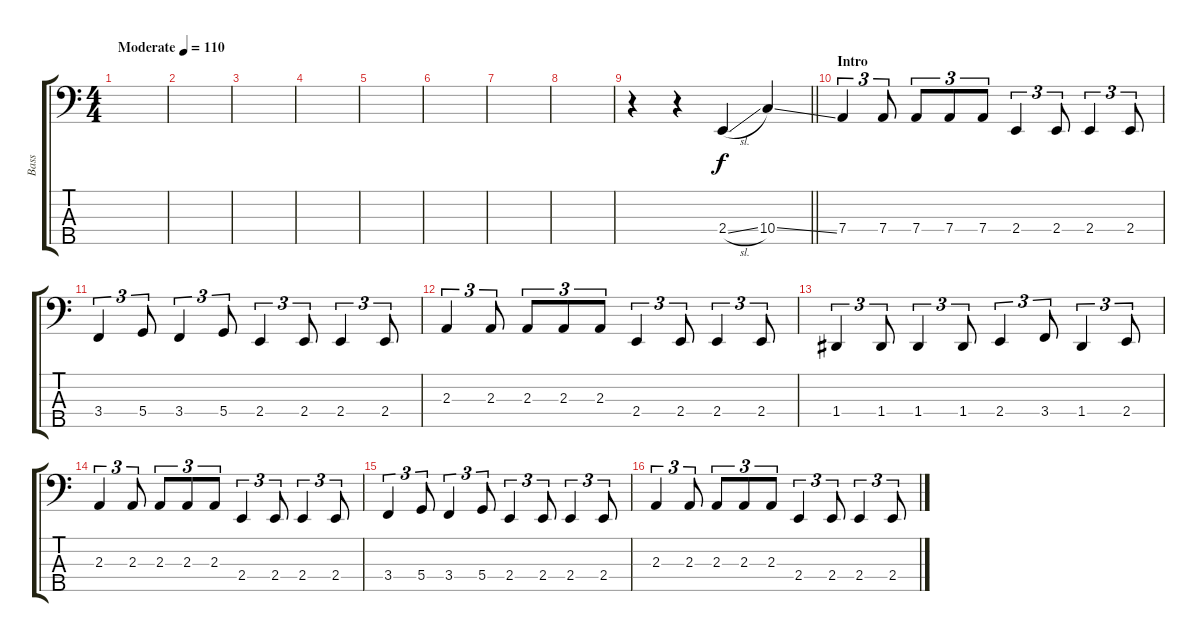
\track ("Bass" "Bass") {instrument electricbasspick}
\staff {score tabs}
\tuning (F2 C2 G1 D1 A0) {hide}
\ts (4 4)
\tempo (110 "Moderate")
\tempo 150
\tempo (110 "Moderate")
\clef f4
\ks c
|
|
|
|
|
|
|
|
\barLineRight lightlight
r.4 r.4 2.4{sl}.4 10.4{ss}.4 |
\section ("" "Intro")
7.4.4{tu (3 2)} 7.4.8{tu (3 2)} 7.4.8{tu (3 2)} 7.4.8{tu (3 2)} 7.4.8{tu (3 2)} 2.4.4{tu (3 2)} 2.4.8{tu (3 2)} 2.4.4{tu (3 2)} 2.4.8{tu (3 2)} |
3.4.4{tu (3 2)} 5.4.8{tu (3 2)} 3.4.4{tu (3 2)} 5.4.8{tu (3 2)} 2.4.4{tu (3 2)} 2.4.8{tu (3 2)} 2.4.4{tu (3 2)} 2.4.8{tu (3 2)} |
2.3.4{tu (3 2)} 2.3.8{tu (3 2)} 2.3.8{tu (3 2)} 2.3.8{tu (3 2)} 2.3.8{tu (3 2)} 2.4.4{tu (3 2)} 2.4.8{tu (3 2)} 2.4.4{tu (3 2)} 2.4.8{tu (3 2)} |
1.4.4{tu (3 2)} 1.4.8{tu (3 2)} 1.4.4{tu (3 2)} 1.4.8{tu (3 2)} 2.4.4{tu (3 2)} 3.4.8{tu (3 2)} 1.4.4{tu (3 2)} 2.4.8{tu (3 2)} |
2.3.4{tu (3 2)} 2.3.8{tu (3 2)} 2.3.8{tu (3 2)} 2.3.8{tu (3 2)} 2.3.8{tu (3 2)} 2.4.4{tu (3 2)} 2.4.8{tu (3 2)} 2.4.4{tu (3 2)} 2.4.8{tu (3 2)} |
3.4.4{tu (3 2)} 5.4.8{tu (3 2)} 3.4.4{tu (3 2)} 5.4.8{tu (3 2)} 2.4.4{tu (3 2)} 2.4.8{tu (3 2)} 2.4.4{tu (3 2)} 2.4.8{tu (3 2)} |
2.3.4{tu (3 2)} 2.3.8{tu (3 2)} 2.3.8{tu (3 2)} 2.3.8{tu (3 2)} 2.3.8{tu (3 2)} 2.4.4{tu (3 2)} 2.4.8{tu (3 2)} 2.4.4{tu (3 2)} 2.4.8{tu (3 2)}
